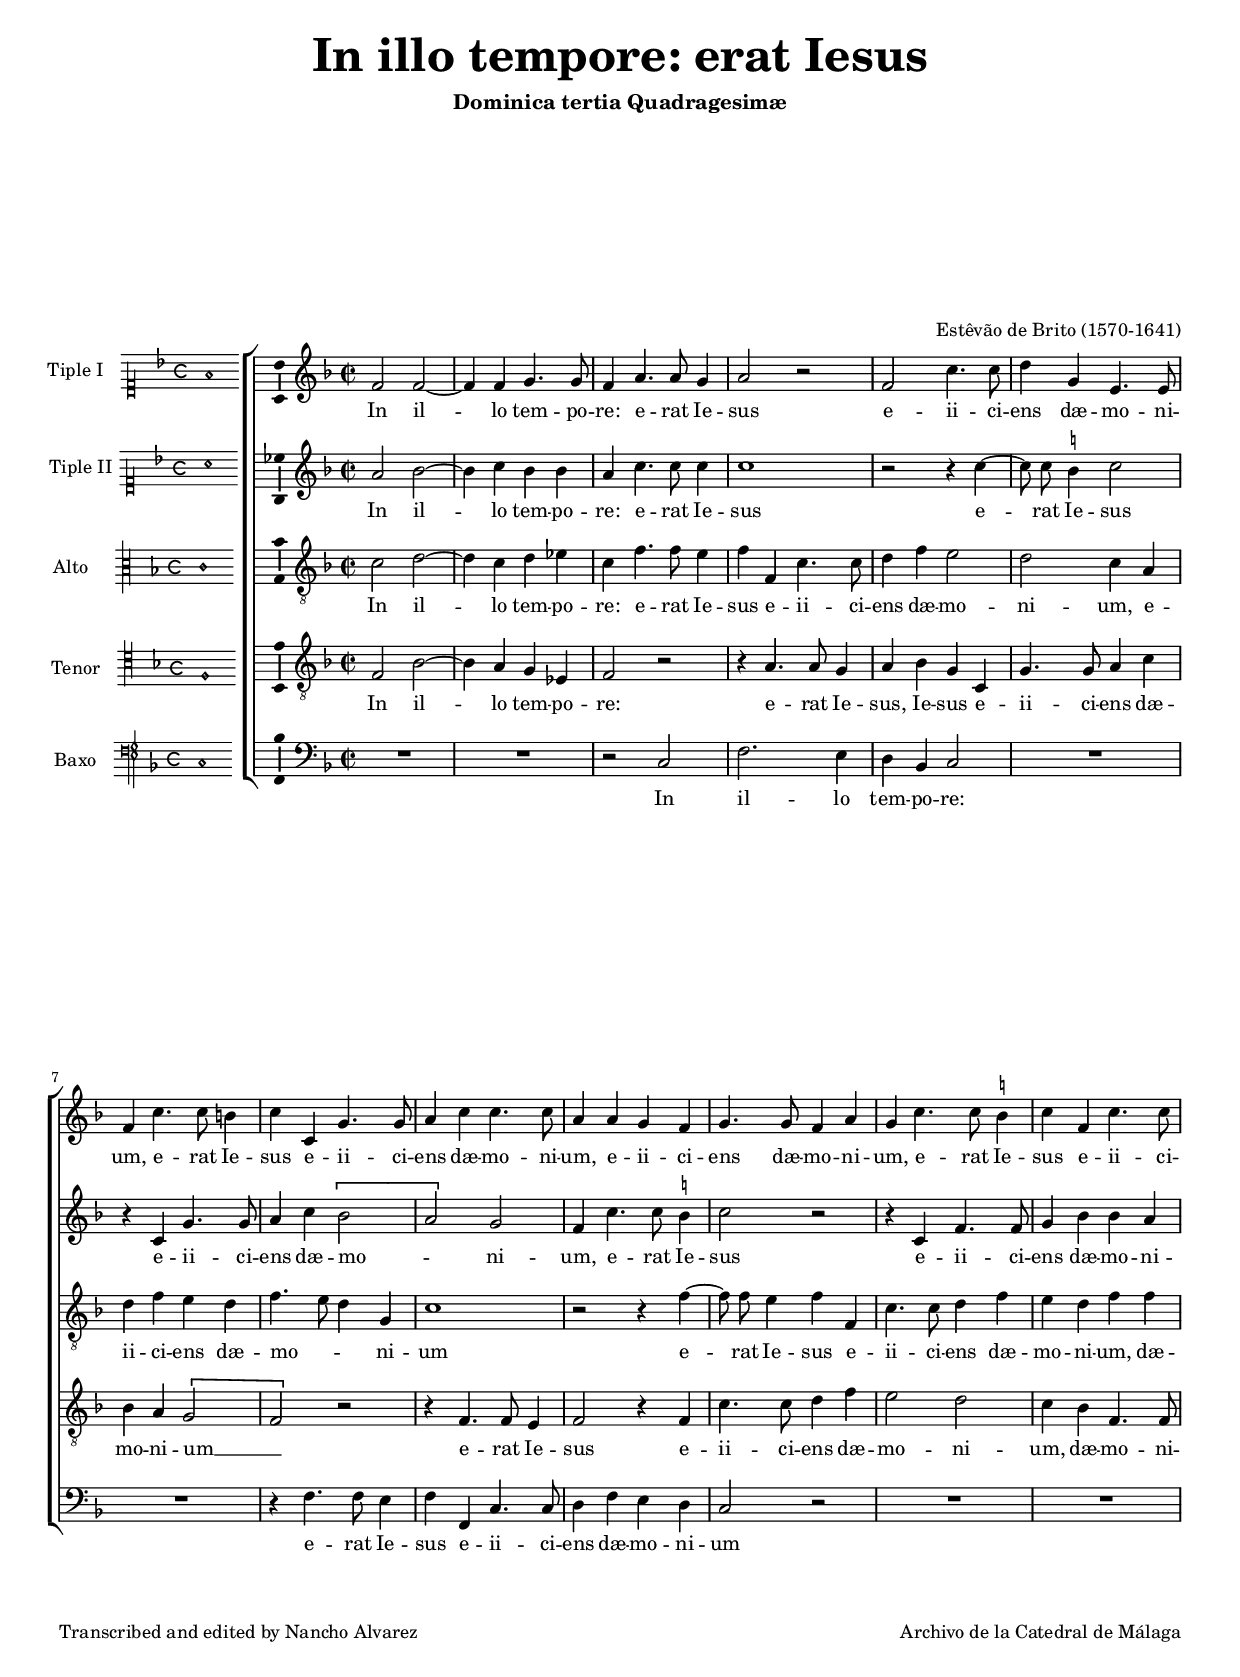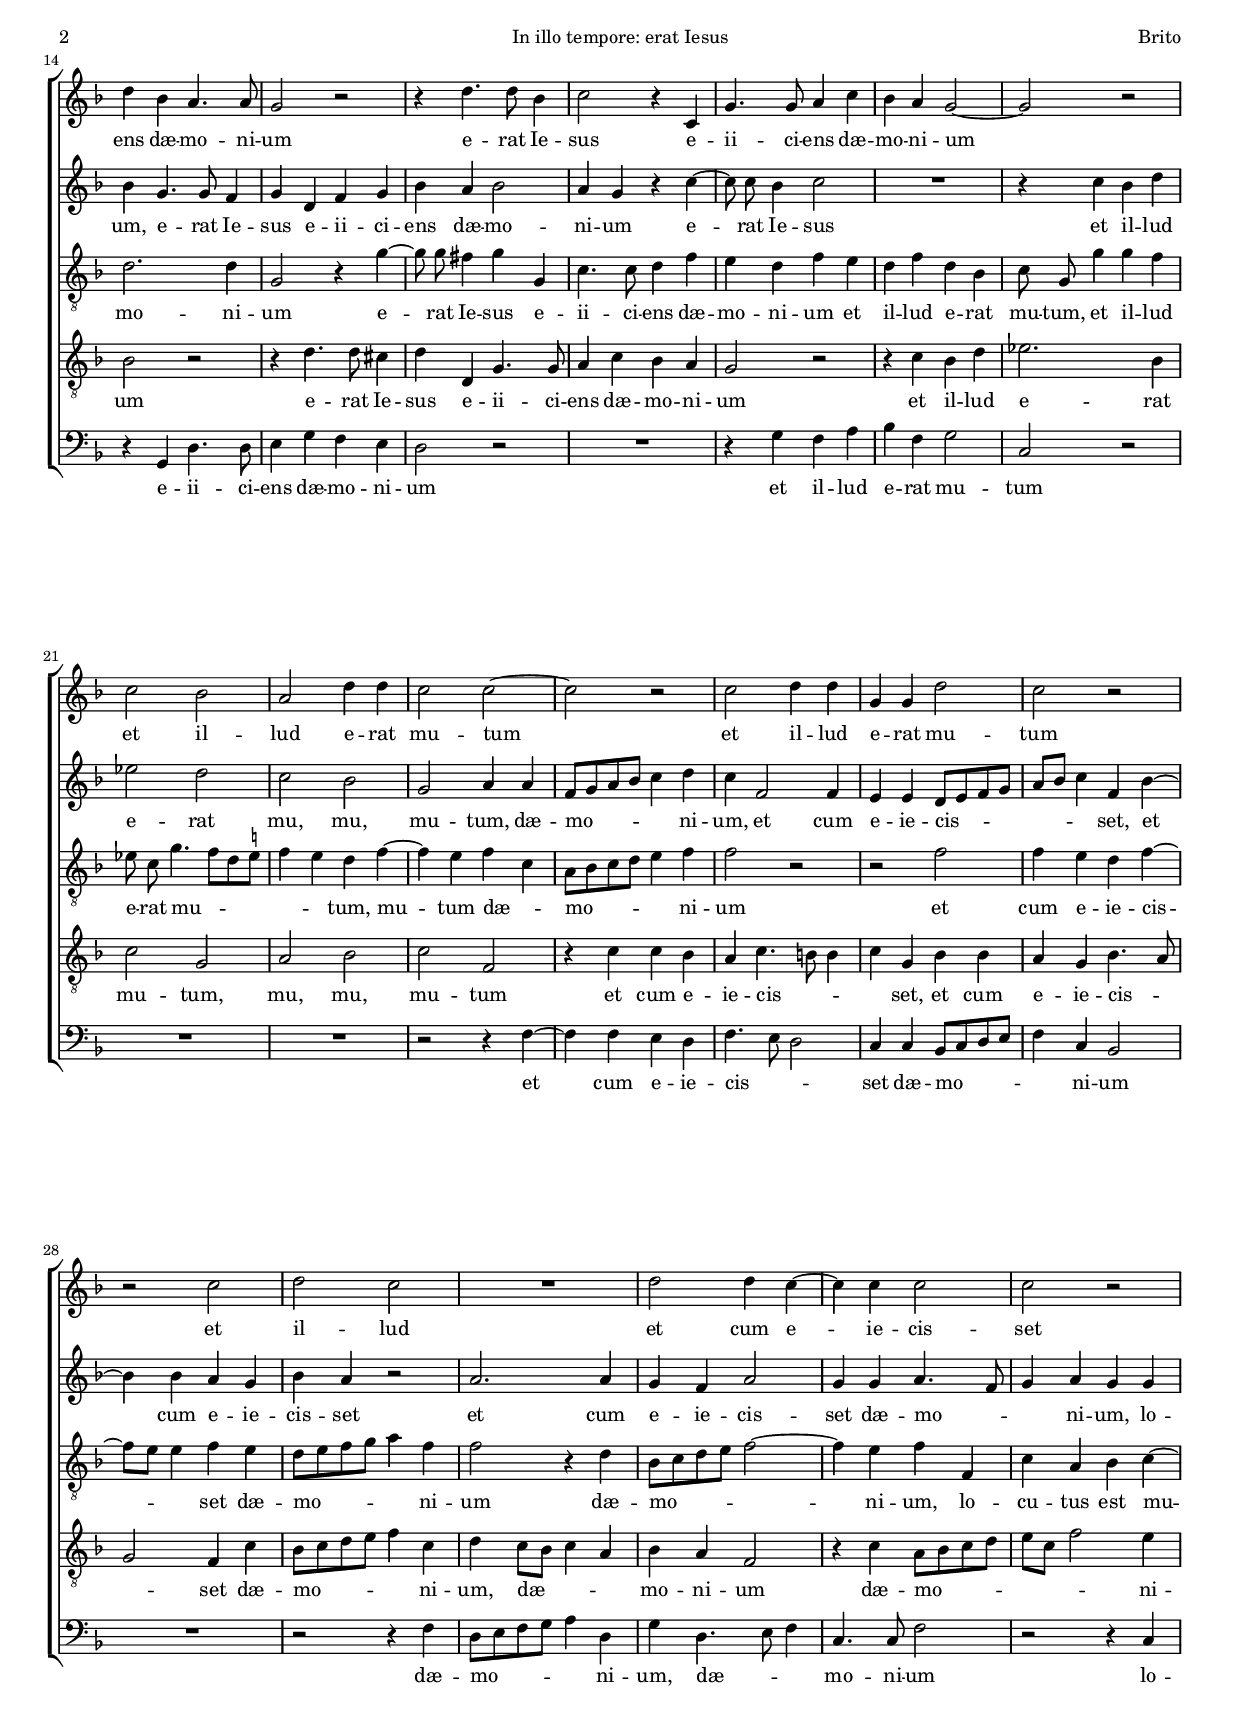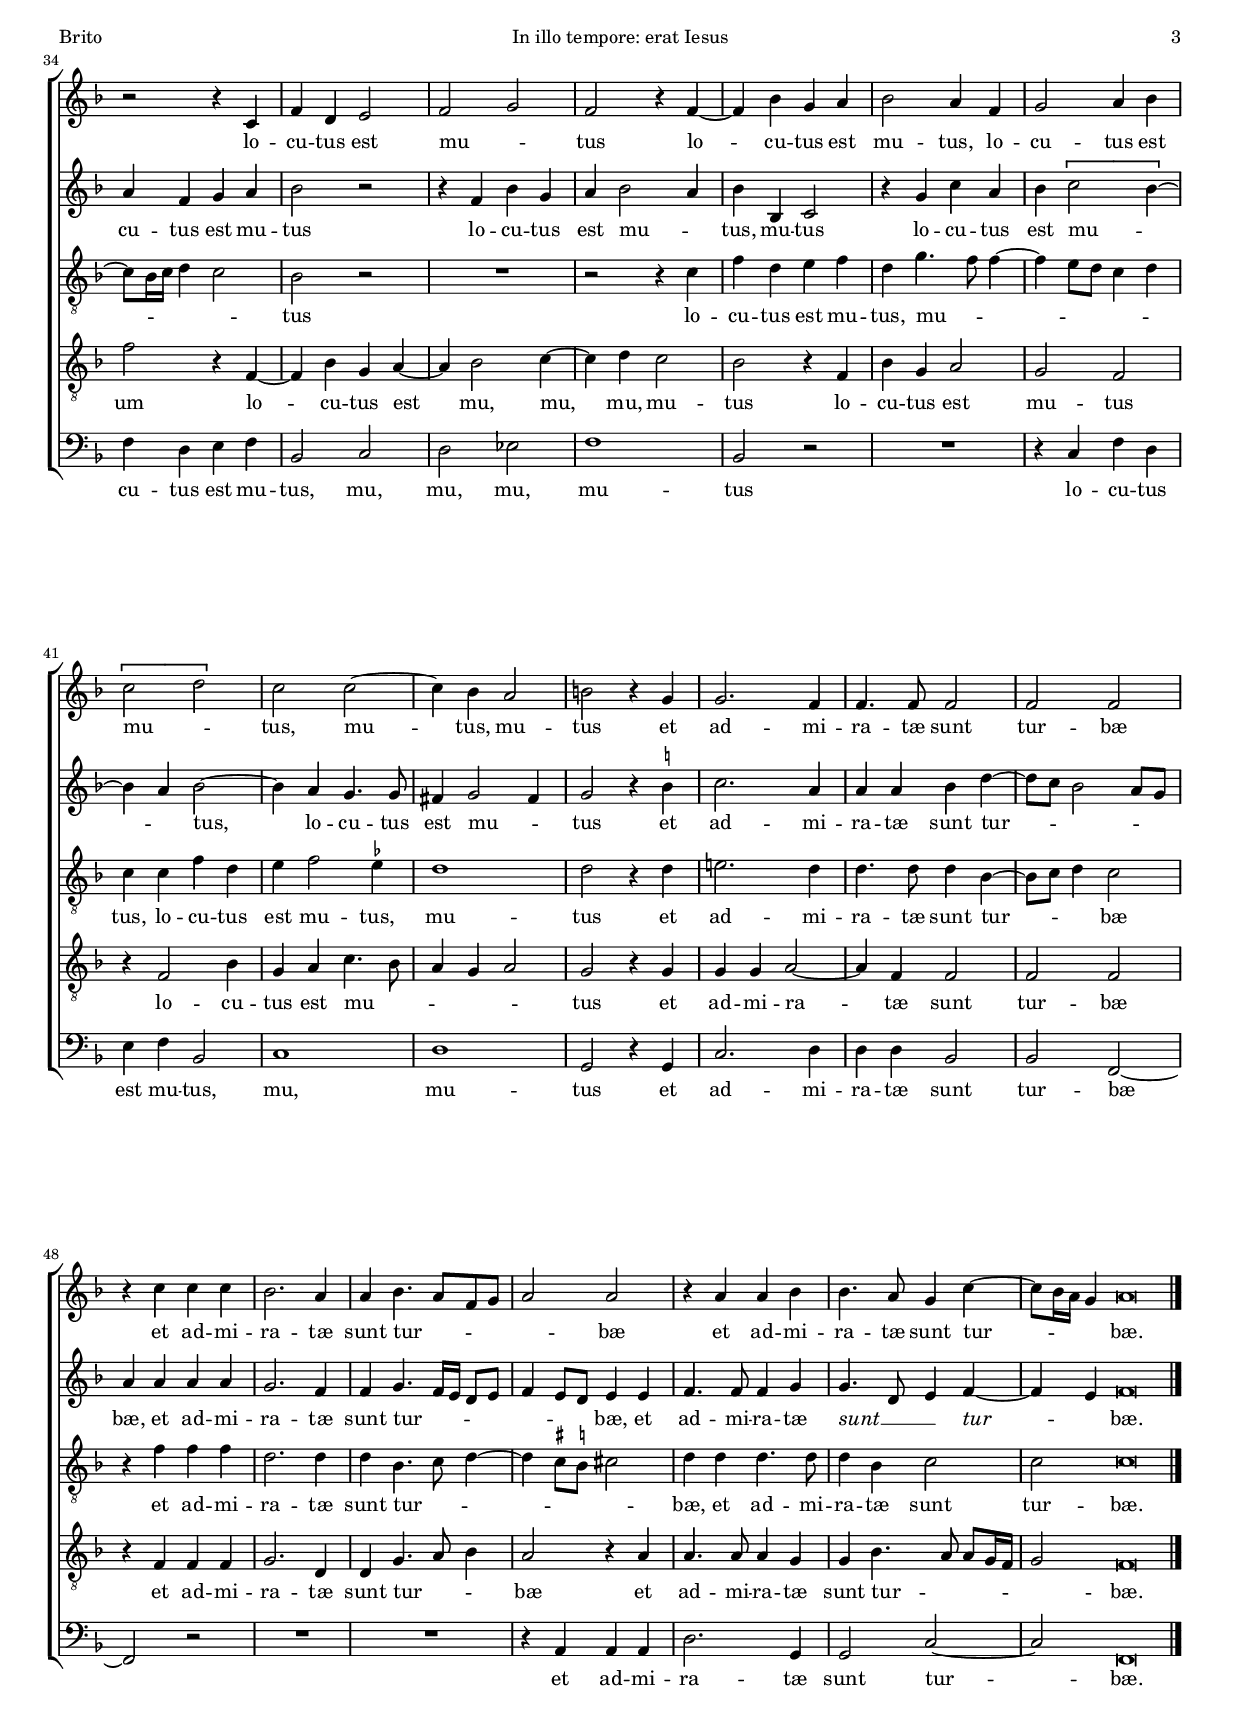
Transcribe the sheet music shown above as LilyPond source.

\version "2.11.45"

#(set-default-paper-size "a4")
#(set-global-staff-size 16)
#(ly:set-option 'point-and-click #f)

italicas=\override LyricText #'font-shape = #'italic
rectas=\override LyricText #'font-shape = #'upright
ss=\once \set suggestAccidentals = ##t
incipitwidth = 20


\header {
	title=\markup{\column{ " " " " " " \bigger \bigger \bigger \bigger "In illo tempore: erat Iesus"}}
	subtitle=\markup{\column{" " "Dominica tertia Quadragesimæ" " " " " }}
	composer="Estêvão de Brito (1570-1641)"
	subsubtitle=\markup{\column{ " " " " " " " " " " " " " " }}
	%opus="(-)"
	%poet="Edición de "
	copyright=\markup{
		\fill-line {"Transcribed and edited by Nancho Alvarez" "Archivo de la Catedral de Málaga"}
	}
%	tagline=""
}

global={\key f \major \time 2/2 \skip 1*54 \bar "|." }


cantus=\relative c'{
	f2 f ~ 
	f4 f g4. g8 
	f4 a4. a8 g4
	a2 r
	f2 c'4. c8
	d4 g, e4. e8
	f4 c'4. c8 b4
	c c, g'4. g8
	a4 c c4. c8
	a4 a g f
	g4. g8 f4 a
	g c4. c8 \ss b4
	c4 f, c'4. c8
	d4 bes a4. a8
	g2 r
	r4 d'4. d8 bes4
	c2 r4 c,
	g'4. g8 a4 c
	bes a g2 ~
	g r
	c bes 
	a d4 d
	c2 c ~
	c r
	c d4 d 
	g, g d'2
	c2 r
	r c
	d c
	R1
	d2 d4 c ~
	c c c2
	c2 r
	r2 r4 c, f4 d e2
	f g 
	f r4 f ~ 
	f bes g a
	bes2 a4 f
	g2 a4 bes
	\[c2 d\]
	c c ~
	c4 bes a2
	b2 r4 g
	g2. f4 
	f4. f8 f2
	f f
	r4 c' c c
	bes2. a4
	a4 bes4. a8 f g
	a2 a
	r4 a a bes
	bes4. a8 g4 c ~
	c8 bes16 a g4 a\breve*1/4
}

cantusdos=\relative c''{
	a2 bes ~
	bes4 c bes bes
	a c4. c8 c4
	c1
	r2 r4 c ~
	c8 \noBeam c \ss b4 c2
	r4 c, g'4. g8
	a4 c \[bes2
	a\] g
	f4 c'4. c8 \ss b4 
	c2 r
	r4 c, f4. f8
	g4 bes bes a
	bes g4. g8 f4
	g d f g
	bes a bes2
	a4 g r c ~
	c8 \noBeam c bes4 c2
	R1
	r4 c bes d
	ees2 d
	c bes
	g a4 a
	f8 g a bes c4 d
	c f,2 f4
	e e d8 e f g 
	a bes c4 f, bes ~
	bes bes a g bes a r2
	a2. a4
	g f a2 
	g4 g a4. f8
	g4 a g g
	a f g a
	bes2 r
	r4 f bes g
	a4 bes2 a4
	bes bes, c2
	r4 g' c a 
	bes \[c2 bes4 ~ \]
	bes4 a bes2 ~
	bes4 a g4. g8
	fis4 g2 fis4
	g2 r4 \ss b4
	c2. a4
	a a bes d ~
	d8 c bes2 a8 g
	a4 a a a
	g2. f4
	f4 g4. f16[ e] d8[ e]
	f4 e8 d e4 e
	f4. f8 f4 g
	g4. d8 e4 f ~
	f e f\breve*1/4
}

altus=\relative c'{
	c2 d ~
	d4 c d ees
	c f4. f8 e4
	f4 f, c'4. c8
	d4 f e2
	d2 c4 a
	d4 f e d
	f4. e8 d4 g,
	c1
	r2 r4 f ~
	f8 \noBeam f e4 f4 f,
	c'4. c8 d4 f 
	e d f f
	d2. d4 
	g,2 r4 g' ~
	g8 \noBeam g fis4 g4 g,
	c4. c8 d4 f
	e4 d f e
	d f d bes
	c8 \noBeam g g'4 g f 
	ees8 \noBeam c g'4. f8 d \ss e
	f4 e d f ~
	f e f c
	a8 bes c d e4 f
	f2 r
	r f 
	f4 e d f ~
	f8 e e4 f e
	d8 e f g a4 f
	f2 r4 d
	bes8 c d e f2 ~
	f4 e f f,
	c'4 a bes c ~
	c8 bes16 c d4 c2
	bes2 r
	R1
	r2 r4 c
	f4 d e f
	d g4. f8 f4 ~
	f e8 d c4 d
	c c f d 
	e f2 \ss ees4 
	d1
	d2 r4 d 
	e!2. d4 
	d4. d8 d4 bes ~
	bes8 c d4 c2
	r4 f f f 
	d2. d4
	d bes4. c8 d4 ~
	d \ss cis8 \ss b cis!2
	d4 d d4. d8
	d4 bes c2 
	c c\breve*1/4
}

tenor=\relative c{
	f2 bes ~
	bes4 a g ees
	f2 r
	r4 a4. a8 g4
	a bes g c,
	g'4. g8 a4 c 
	bes a \[g2
	f\] r
	r4 f4. f8 e4
	f2 r4 f
	c'4. c8 d4 f
	e2 d 
	c4 bes f4. f8
	bes2 r
	r4 d4. d8 cis4
	d d, g4. g8
	a4 c bes a
	g2 r
	r4 c bes d
	ees2. bes4
	c2 g 
	a bes
	c f,
	r4 c' c bes
	a c4. b8 b4
	c g bes bes
	a g bes4. a8
	g2 f4 c'
	bes8 c d e f4 c
	d c8 bes c4 a
	bes a f2
	r4 c' a8 bes c d
	e8 c f2 e4
	f2 r4 f, ~
	f bes g a ~
	a bes2 c4 ~
	c d c2
	bes2 r4 f 
	bes g a2
	g2 f
	r4 f2 bes4 
	g a c4. bes8
	a4 g a2
	g2 r4 g
	g g a2 ~
	a4 f f2
	f f
	r4 f f f
	g2. d4
	d g4. a8 bes4
	a2 r4 a
	a4. a8 a4 g
	g bes4. a8 \noBeam a g16 f
	g2 f\breve*1/4
}

bassus=\relative c{
	R1*2
	r2 c 
	f2. e4 d4 bes c2
	R1
	R
	r4 f4. f8 e4
	f f, c'4. c8 
	d4 f e d
	c2 r
	R1
	R
	r4 g d'4. d8
	e4 g f e 
	d2 r 
	R1
	r4 g f a
	bes f g2
	c, r
	R1
	R
	r2 r4 f ~
	f f e d
	f4. e8 d2
	c4 c bes8 c d e 
	f4 c bes2
	R1
	r2 r4 f'
	d8 e f g a4 d,
	g d4. e8 f4
	c4. c8 f2
	r2 r4 c
	f d e f
	bes,2 c
	d ees
	f1
	bes,2 r
	R1
	r4 c f d
	e f bes,2
	c1
	d
	g,2 r4 g
	c2. d4
	d d bes2
	bes f2 ~
	f r
	R1
	R
	r4 a a a 
	d2. g,4
	g2 c2 ~
	c f,\breve*1/4
}


textocantus=\lyricmode{
In il -- _ lo tem -- po -- re:
e -- rat Ie -- sus
e -- ii -- ci -- ens dæ -- mo -- ni -- um,
e -- rat Ie -- sus e -- ii -- ci -- ens dæ -- mo -- ni -- um,
e -- ii -- ci -- ens dæ -- mo -- ni -- um,
e -- rat Ie -- sus e -- ii -- ci -- ens dæ -- mo -- ni -- um
e -- rat Ie -- sus
e -- ii -- ci -- ens dæ -- mo -- ni -- um _
et il -- lud e -- rat mu -- tum _
et il -- lud e -- rat mu -- tum
et il -- lud 
et cum e -- _ ie -- cis -- set
lo -- cu -- tus est
mu -- _ tus
lo -- _ cu -- tus est mu -- tus,
lo -- cu -- tus est mu -- _ tus,
mu -- _ tus, mu -- tus
et ad -- mi -- ra -- tæ sunt tur -- bæ
et ad -- mi -- ra -- tæ sunt tur -- _ _ _ _ bæ
et ad -- mi -- ra -- tæ sunt tur -- _ _ _ _ bæ.
}

textocantusdos=\lyricmode{
In il -- _ lo tem -- po -- re:
e -- rat Ie -- sus
e -- _ rat Ie -- sus
e -- ii -- ci -- ens dæ -- mo -- _ ni -- um,
e -- rat Ie -- sus
e -- ii -- ci -- ens dæ -- mo -- ni -- um,
e -- rat Ie -- sus e -- ii -- ci -- ens
dæ -- mo -- ni -- um
e -- _ rat Ie -- sus
et il -- lud e -- rat mu,
mu,
mu -- tum,
dæ -- mo -- _ _ _ _ ni -- um,
et cum e -- ie -- cis -- _ _ _ _ _ _ set,
et _ cum e -- ie -- cis -- set
et cum e -- ie -- cis -- set dæ -- mo -- _ _ ni -- um,
lo -- cu -- tus est mu -- tus
lo -- cu -- tus est mu -- _ tus,
mu -- tus
lo -- cu -- tus est mu -- _ _ _ tus, _
lo -- cu -- tus est mu -- _ tus
et ad -- mi -- ra -- tæ sunt tur -- _ _ _ _ _ bæ,
et ad -- mi -- ra -- tæ sunt tur -- _ _ _ _ _ _ _ bæ,
et ad -- mi -- ra -- tæ \italicas sunt __ _ _ tur -- _ _ \rectas bæ.
}

textoaltus=\lyricmode{
In il -- _ lo tem -- po -- re:
e -- rat Ie -- sus e -- ii -- ci -- ens dæ -- mo -- ni -- um,
e -- ii -- ci -- ens dæ -- mo -- _ _ ni -- um
e -- _ rat Ie -- sus e -- ii -- ci -- ens dæ -- mo -- ni -- um,
dæ -- mo -- ni -- um
e -- _ rat Ie -- sus 
e -- ii -- ci -- ens dæ -- mo -- ni -- um
et il -- lud e -- rat mu -- tum,
et il -- lud e -- rat mu -- _ _ _ _ _ tum,
mu -- _ tum dæ -- _ mo -- _ _ _ _ ni -- um
et cum e -- ie -- cis -- _ _ _ set dæ -- mo -- _ _ _ _ ni -- um
dæ -- mo -- _ _ _ _ _ ni -- um,
lo -- cu -- tus est mu -- _ _ _ _ _ tus
lo -- cu -- tus est mu -- tus,
mu -- _ _ _ _ _ _ _ tus,
lo -- cu -- tus est mu -- tus,
mu -- tus
et ad -- mi -- ra -- tæ sunt tur -- _ _ _ bæ
et ad -- mi -- ra -- tæ sunt tur -- _ _ _ _ _ _ bæ,
et ad -- mi -- ra -- tæ sunt tur -- bæ.
}

textotenor=\lyricmode{
In il -- _ lo tem -- po -- re:
e -- rat Ie -- sus,
Ie -- sus e -- ii -- ci -- ens dæ -- mo -- ni -- um __ _ 
e -- rat Ie -- sus e -- ii -- ci -- ens dæ -- mo -- ni -- um,
dæ -- mo -- ni -- um
e -- rat Ie -- sus e -- ii -- ci -- ens dæ -- mo -- ni -- um
et il -- lud e -- rat mu -- tum,
mu, mu,
mu -- tum
et cum e -- ie -- cis -- _ _ _ set,
et cum e -- ie -- cis -- _ _ set dæ -- mo -- _ _ _ _ ni -- um,
dæ -- _ _ _ mo -- ni -- um
dæ -- mo -- _ _ _ _ _ _ ni -- um
lo -- _ cu -- tus est _ mu,
mu, _ mu,
mu -- tus
lo -- cu -- tus est mu -- tus
lo -- cu -- tus est mu -- _ _ _ _ tus
et ad -- mi -- ra -- _ tæ sunt tur -- bæ
et ad -- mi -- ra -- tæ sunt tur -- _ _ bæ 
et ad -- mi -- ra -- tæ sunt tur -- _ _ _ _ _ bæ.
}

textobassus=\lyricmode{
In il -- lo tem -- po -- re:
e -- rat Ie -- sus e -- ii -- ci -- ens dæ -- mo -- ni -- um
e -- ii -- ci -- ens dæ -- mo -- ni -- um
et il -- lud e -- rat mu -- tum
et _ cum e -- ie -- cis -- _ _ set dæ -- mo -- _ _ _ _ ni -- um
dæ -- mo -- _ _ _ _ ni -- um,
dæ -- _ _ mo -- ni -- um
lo -- cu -- tus est mu -- tus,
mu,
mu,
mu,
mu -- tus
lo -- cu -- tus est mu -- tus,
mu,
mu -- tus
et ad -- mi -- ra -- tæ sunt
tur -- bæ _
et ad -- mi -- ra -- tæ sunt tur -- _ bæ.
}



incipitcantus=\markup{
	\score{
		{ 
		\set Staff.instrumentName="Tiple I   "
		\override NoteHead   #'style = #'neomensural
		\override Rest #'style = #'neomensural
		\override Staff.TimeSignature #'style = #'neomensural
		\cadenzaOn 
		\clef "petrucci-c1"
		\key f \major
		\time 4/4
		f'1
		} 
	\layout {
		\context {\Voice
			\remove Ligature_bracket_engraver
			\consists Mensural_ligature_engraver
		}
		line-width=\incipitwidth
		indent = 0
	}
	}
}

incipitcantusdos=\markup{
	\score{
		{ 
		\set Staff.instrumentName="Tiple II "
		\override NoteHead   #'style = #'neomensural
		\override Rest #'style = #'neomensural
		\override Staff.TimeSignature #'style = #'neomensural
		\cadenzaOn 
		\clef "petrucci-c1"
		\key f \major
		\time 4/4
		a'1
		} 
	\layout {
		\context {\Voice
			\remove Ligature_bracket_engraver
			\consists Mensural_ligature_engraver
		}
		line-width=\incipitwidth
		indent = 0
	}
	}
}


incipitaltus=\markup{
	\score{
		{ 
		\set Staff.instrumentName="Alto     "
		\override NoteHead   #'style = #'neomensural 
		\override Rest #'style = #'neomensural
		\override Staff.TimeSignature #'style = #'neomensural
		\cadenzaOn 
		\clef "petrucci-c3"
		\key f \major
		\time 4/4
		c'1
		} 
	\layout {
		\context {\Voice
			\remove Ligature_bracket_engraver
			\consists Mensural_ligature_engraver
		}
		line-width=\incipitwidth
		indent = 0
	}
	}
}


incipittenor=\markup{
	\score{
		{ 
		\set Staff.instrumentName="Tenor   "
		\override NoteHead   #'style = #'neomensural 
		\override Rest #'style = #'neomensural
		\override Staff.TimeSignature #'style = #'neomensural
		\cadenzaOn 
		\clef "petrucci-c4"
		\key f \major
		\time 4/4
		f1
		} 
	\layout {
		\context {\Voice
			\remove Ligature_bracket_engraver
			\consists Mensural_ligature_engraver
		}
		line-width=\incipitwidth
		indent=0
	}
	}
}


incipitbassus=\markup{
	\score{
		{ 
		\set Staff.instrumentName="Baxo   "
		\override NoteHead   #'style = #'neomensural 
		\override Rest #'style = #'neomensural
		\override Staff.TimeSignature #'style = #'neomensural
		\cadenzaOn 
		\clef "petrucci-f4"
		\key f \major
		\time 4/4
		c1
		} 
	\layout {
		\context {\Voice
			\remove Ligature_bracket_engraver
			\consists Mensural_ligature_engraver
		}
		line-width=\incipitwidth
		indent = 0
	}
	}
}





\score {
\new ChoirStaff<<

	\new Staff <<\global
	\new Voice="v1" {
		\set Staff.instrumentName=\incipitcantus
		\clef "treble"
		\cantus }
	\new Lyrics \lyricsto "v1" {\textocantus }
	>>

	
	\new Staff <<\global
	\new Voice="v5" {
		\set Staff.instrumentName=\incipitcantusdos
		\clef "treble"
		\cantusdos }
	\new Lyrics \lyricsto "v5" {\textocantusdos }
	>>

	
	\new Staff << \global
	\new Voice="v2" {
		\set Staff.instrumentName=\incipitaltus
		\clef "G_8" 
		\altus}
	\new Lyrics \lyricsto "v2" {\textoaltus }
	>>

	
	\new Staff <<\global
	\new Voice="v3" {
		\set Staff.instrumentName=\incipittenor
		\clef "G_8"
		\tenor }
	\new Lyrics \lyricsto "v3" {\textotenor }
	>>
	

	\new Staff <<\global
	\new Voice="v4" {
		\set Staff.instrumentName=\incipitbassus
		\clef "bass" 
		\bassus }
	\new Lyrics \lyricsto "v4" {\textobassus}
	>>
	
>>

\layout{ 
	\context {\Lyrics 
		\override VerticalAxisGroup #'minimum-Y-extent = #'(0 . 1) 
		%\override LyricText #'font-size = #1.2
		\override LyricHyphen #'minimum-distance = #0.33
	}
	\context {\Score 
		\override BarNumber #'padding = #2 
	}
	\context {\Voice 
		melismaBusyProperties = #'() 
	}
	%\context { \RemoveEmptyStaffContext }
	\context {\Staff 
		\override VerticalAxisGroup #'minimum-Y-extent = #'(0 . 5.3)
		\consists Ambitus_engraver 
		\override LigatureBracket #'padding = #1
	}
}

%\midi {}

}


\paper{
	evenHeaderMarkup=\markup  \fill-line { \fromproperty #'page:page-number-string "In illo tempore: erat Iesus" "Brito" }
	oddHeaderMarkup= \markup  \fill-line { \on-the-fly #not-first-page "Brito" \on-the-fly #not-first-page "In illo tempore: erat Iesus" \on-the-fly #not-first-page \fromproperty #'page:page-number-string }
	system-count=8
	%line-width=19.0\cm
	ragged-last-bottom = ##f
	indent=3.3\cm
	between-system-padding = 0
	foot-separation=6\mm
	head-separation=1\mm
}
